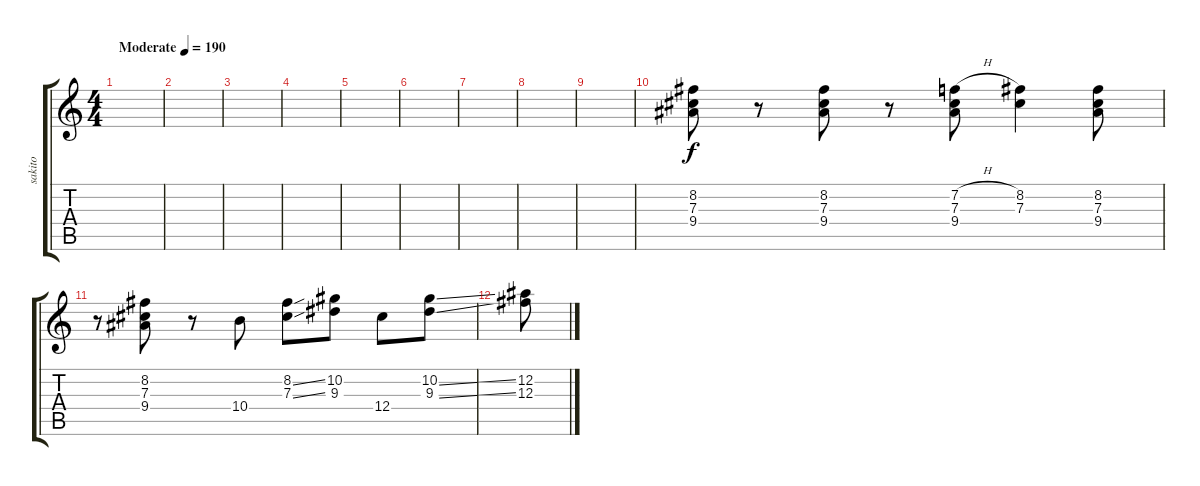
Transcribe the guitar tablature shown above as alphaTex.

\track ("sakito" "sakito") {instrument distortionguitar}
\staff {score tabs}
\tuning (Eb4 Bb3 Gb3 Db3 Ab2 Eb2) {hide}
\ts (4 4)
\tempo (190 "Moderate")
\clef g2
\ks c
|
|
|
|
|
|
|
|
|
(8.2 7.3 9.4).8 r.8 (8.2 7.3 9.4).8 r.8 (7.2{h} 7.3 9.4).8 (8.2 7.3).4 (8.2 7.3 9.4).8 |
r.8 (8.2 7.3 9.4).8 r.8 10.4.8 (8.2{ss} 7.3{ss}).8 (10.2 9.3).8 12.4.8 (10.2{ss} 9.3{ss}).8 |
(12.2 12.3).8
